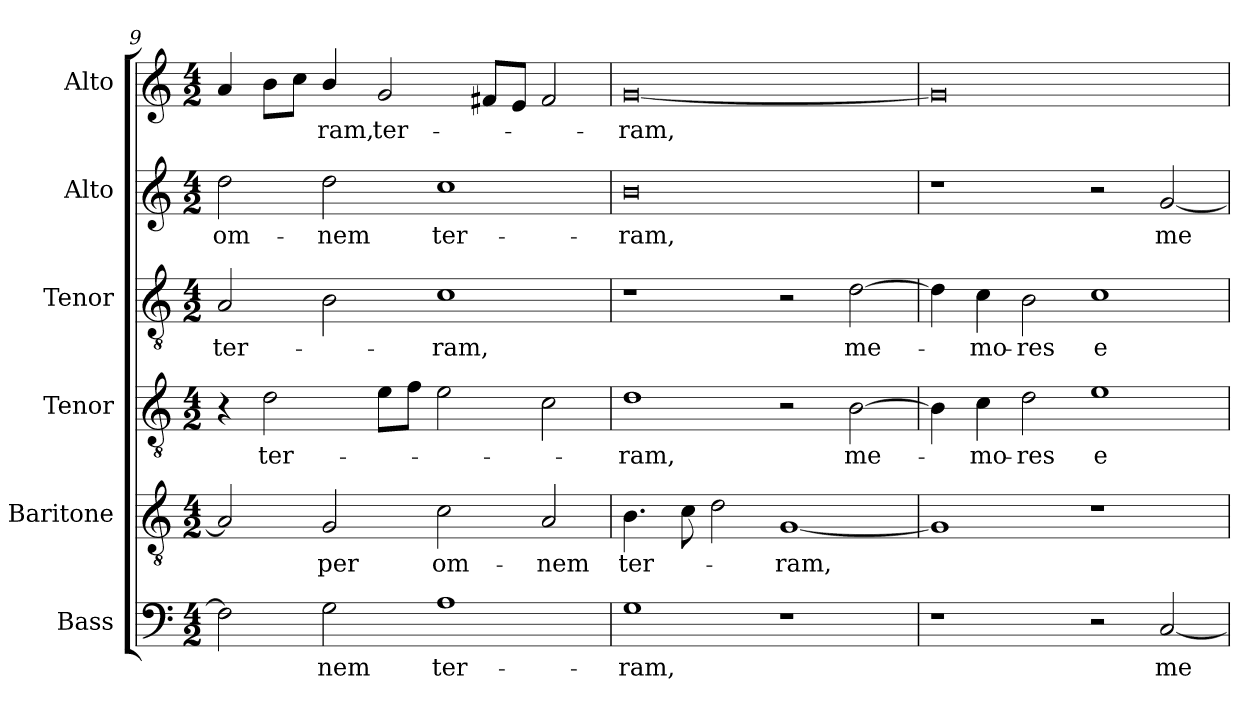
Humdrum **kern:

**kern	**text	**kern	**text	**kern	**text	**kern	**text	**kern	**text	**kern	**text
*part6	*part6	*part5	*part5	*part4	*part4	*part3	*part3	*part2	*part2	*part1	*part1
*staff6	*staff6	*staff5	*staff5	*staff4	*staff4	*staff3	*staff3	*staff2	*staff2	*staff1	*staff1
*I"Bass	*	*I"Baritone	*	*I"Tenor	*	*I"Tenor	*	*I"Alto	*	*I"Alto	*
*I'B.	*	*I'T2.	*	*I'T.	*	*	*	*	*	*	*
!!LO:PB:g=z
*clefF4	*	*clefGv2	*	*clefGv2	*	*clefGv2	*	*clefG2	*	*clefG2	*
*	*	*ITrd7c12	*	*ITrd7c12	*	*ITrd7c12	*	*	*	*	*
*k[]	*	*k[]	*	*k[]	*	*k[]	*	*k[]	*	*k[]	*
*C:	*	*C:	*	*C:	*	*C:	*	*C:	*	*C:	*
*M4/2	*	*M4/2	*	*M4/2	*	*M4/2	*	*M4/2	*	*M4/2	*
=9	=9	=9	=9	=9	=9	=9	=9	=9	=9	=9	=9
!	!	!	!	!	!	!	!LO:LY:b:color=#000000	!	!	!	!
!	!	!	!	!	!	!	!	!	!LO:LY:b:color=#000000	!	!
2Fi\]	.	2AAi/]	.	4r	.	2AAi/	ter-	2ddi\	om-	4ai/	.
!	!	!	!	!	!LO:LY:b:color=#000000	!	!	!	!	!	!
.	.	.	.	2Di\	ter-	.	.	.	.	8bi\L	.
.	.	.	.	.	.	.	.	.	.	8cci\J	.
!	!LO:LY:b:color=#000000	!	!	!	!	!	!	!	!	!	!
!	!	!	!LO:LY:b:color=#000000	!	!	!	!	!	!	!	!
!	!	!	!	!	!	!	!	!	!LO:LY:b:color=#000000	!	!
!	!	!	!	!	!	!	!	!	!	!	!LO:LY:b:color=#000000
2Gi\	-nem	2GGi/	-per	.	.	2BBi\	.	2ddi\	-nem	4bi/	-ram,
!	!	!	!	!	!	!	!	!	!	!	!LO:LY:b:color=#000000
.	.	.	.	8Ei\L	.	.	.	.	.	2gi/	ter-
.	.	.	.	8Fi\J	.	.	.	.	.	.	.
!	!LO:LY:b:color=#000000	!	!	!	!	!	!	!	!	!	!
!	!	!	!LO:LY:b:color=#000000	!	!	!	!	!	!	!	!
!	!	!	!	!	!	!	!LO:LY:b:color=#000000	!	!	!	!
!	!	!	!	!	!	!	!	!	!LO:LY:b:color=#000000	!	!
1Ai	ter-	2Ci\	om-	2Ei\	.	1Ci	-ram,	1cci	ter-	.	.
.	.	.	.	.	.	.	.	.	.	8f#Xi/L	.
.	.	.	.	.	.	.	.	.	.	8ei/J	.
!	!	!	!LO:LY:b:color=#000000	!	!	!	!	!	!	!	!
.	.	2AAi/	-nem	2Ci\	.	.	.	.	.	2f#i/	.
=10	=10	=10	=10	=10	=10	=10	=10	=10	=10	=10	=10
!	!LO:LY:b:color=#000000	!	!	!	!	!	!	!	!	!	!
!	!	!	!LO:LY:b:color=#000000	!	!	!	!	!	!	!	!
!	!	!	!	!	!LO:LY:b:color=#000000	!	!	!	!	!	!
!	!	!	!	!	!	!	!	!	!LO:LY:b:color=#000000	!	!
!	!	!	!	!	!	!	!	!	!	!	!LO:LY:b:color=#000000
1Gi	-ram,	4.BBi\	ter-	1Di	-ram,	1r	.	0bi	-ram,	[0gi	-ram,
.	.	8Ci\	.	.	.	.	.	.	.	.	.
.	.	2Di\	.	.	.	.	.	.	.	.	.
!	!	!	!LO:LY:b:color=#000000	!	!	!	!	!	!	!	!
1r	.	[1GGi	-ram,	2r	.	2r	.	.	.	.	.
!	!	!	!	!	!LO:LY:b:color=#000000	!	!	!	!	!	!
!	!	!	!	!	!	!	!LO:LY:b:color=#000000	!	!	!	!
.	.	.	.	[2BBi\	me-	[2Di\	me-	.	.	.	.
=11	=11	=11	=11	=11	=11	=11	=11	=11	=11	=11	=11
1r	.	1GGi]	.	4BBi\]	.	4Di\]	.	1r	.	0gi]	.
!	!	!	!	!	!LO:LY:b:color=#000000	!	!	!	!	!	!
!	!	!	!	!	!	!	!LO:LY:b:color=#000000	!	!	!	!
.	.	.	.	4Ci\	-mo-	4Ci\	-mo-	.	.	.	.
!	!	!	!	!	!LO:LY:b:color=#000000	!	!	!	!	!	!
!	!	!	!	!	!	!	!LO:LY:b:color=#000000	!	!	!	!
.	.	.	.	2Di\	-res	2BBi\	-res	.	.	.	.
!	!	!	!	!	!LO:LY:b:color=#000000	!	!	!	!	!	!
!	!	!	!	!	!	!	!LO:LY:b:color=#000000	!	!	!	!
2r	.	1r	.	1Ei	e-	1Ci	e-	2r	.	.	.
!	!LO:LY:b:color=#000000	!	!	!	!	!	!	!	!	!	!
!	!	!	!	!	!	!	!	!	!LO:LY:b:color=#000000	!	!
[2Ci/	me-	.	.	.	.	.	.	[2gi/	me-	.	.
=	=	=	=	=	=	=	=	=	=	=	=
*-	*-	*-	*-	*-	*-	*-	*-	*-	*-	*-	*-
